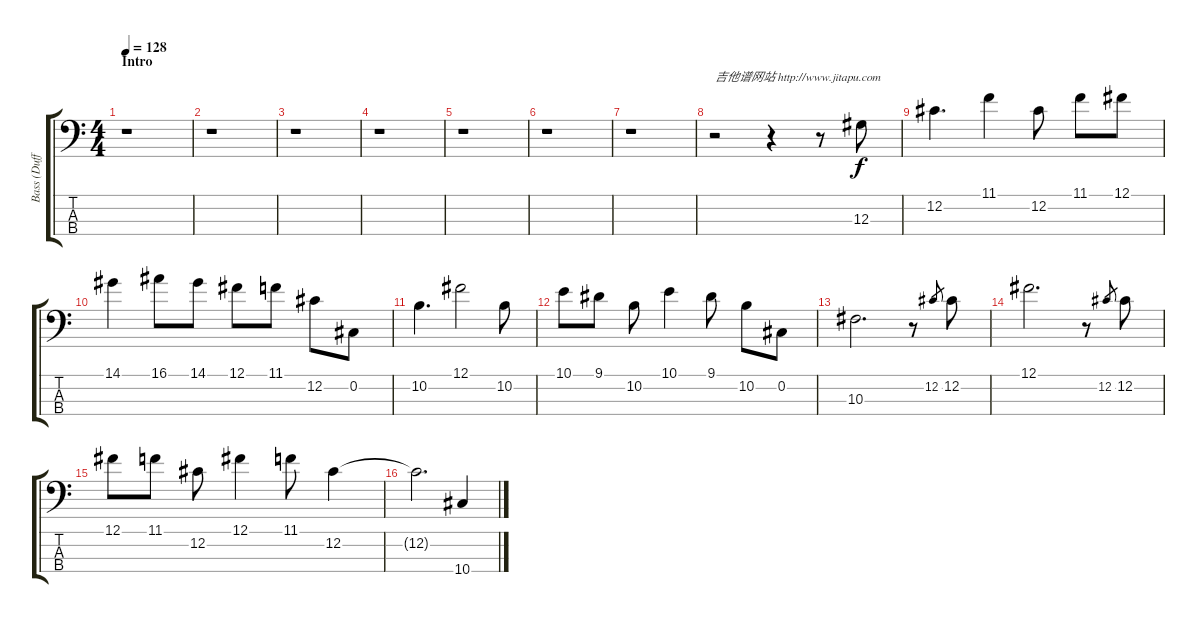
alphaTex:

\track ("Bass (Duff)" "Bass (Duff") {instrument electricbasspick}
\staff {score tabs}
\tuning (Gb2 Db2 Ab1 Eb1) {hide}
\ts (4 4)
\section ("" "Intro")
\tempo 128
\clef f4
\ks c
r.1{dy f instrument electricbasspick} |
r.1 |
r.1 |
r.1 |
r.1 |
r.1 |
r.1 |
r.2{txt "吉他谱网站 http://www.jitapu.com"} r.4 r.8 12.3.8 |
12.2.4{d} 11.1.4 12.2.8 11.1.8 12.1.8 |
14.1.4 16.1.8 14.1.8 12.1.8 11.1.8 12.2.8 0.2.8 |
10.2.4{d} 12.1.2 10.2.8 |
10.1.8 9.1.8 10.2.8 10.1.4 9.1.8 10.2.8 0.2.8 |
10.3.2{d} r.8 12.2.8{gr} 12.2.8 |
12.1.2{d} r.8 12.2.8{gr} 12.2.8 |
12.1.8 11.1.8 12.2.8 12.1.4 11.1.8 12.2.4 |
12.2{t}.2{d} 10.4.4
